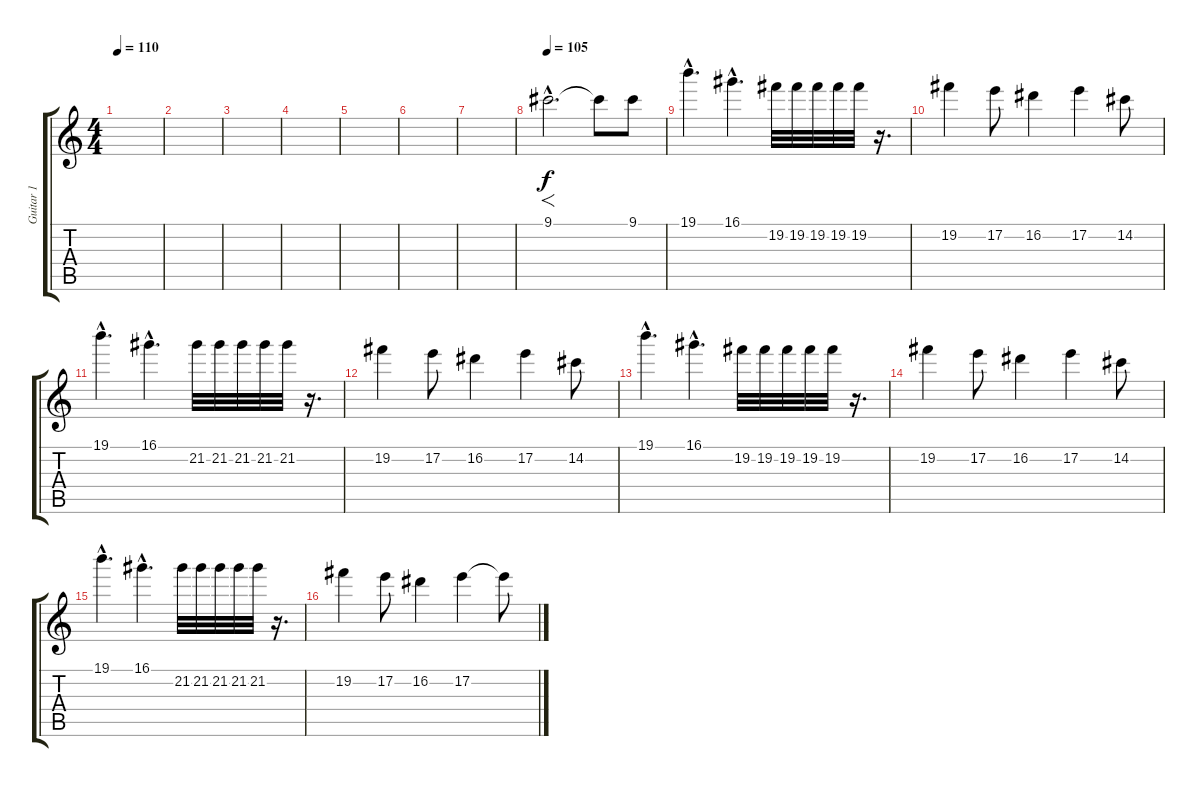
\track ("Guitar 1" "Guitar 1") {instrument electricguitarjazz}
\staff {score tabs}
\tuning (E4 B3 G3 D3 A2 E2) {hide}
\ts (4 4)
\tempo 110
\clef g2
\ks c
|
|
|
|
|
|
|
\tempo 105
9.1{hac}.2{f d} 9.1{t}.8 9.1.8 |
19.1{hac}.4{d} 16.1{hac}.4{d} 19.2.32 19.2.32 19.2.32 19.2.32 19.2.32 r.16{d} |
19.2.4 17.2.8 16.2.4 17.2.4 14.2.8 |
19.1{hac}.4{d} 16.1{hac}.4{d} 21.2.32 21.2.32 21.2.32 21.2.32 21.2.32 r.16{d} |
19.2.4 17.2.8 16.2.4 17.2.4 14.2.8 |
19.1{hac}.4{d} 16.1{hac}.4{d} 19.2.32 19.2.32 19.2.32 19.2.32 19.2.32 r.16{d} |
19.2.4 17.2.8 16.2.4 17.2.4 14.2.8 |
19.1{hac}.4{d} 16.1{hac}.4{d} 21.2.32 21.2.32 21.2.32 21.2.32 21.2.32 r.16{d} |
19.2.4 17.2.8 16.2.4 17.2.4 17.2{t}.8
